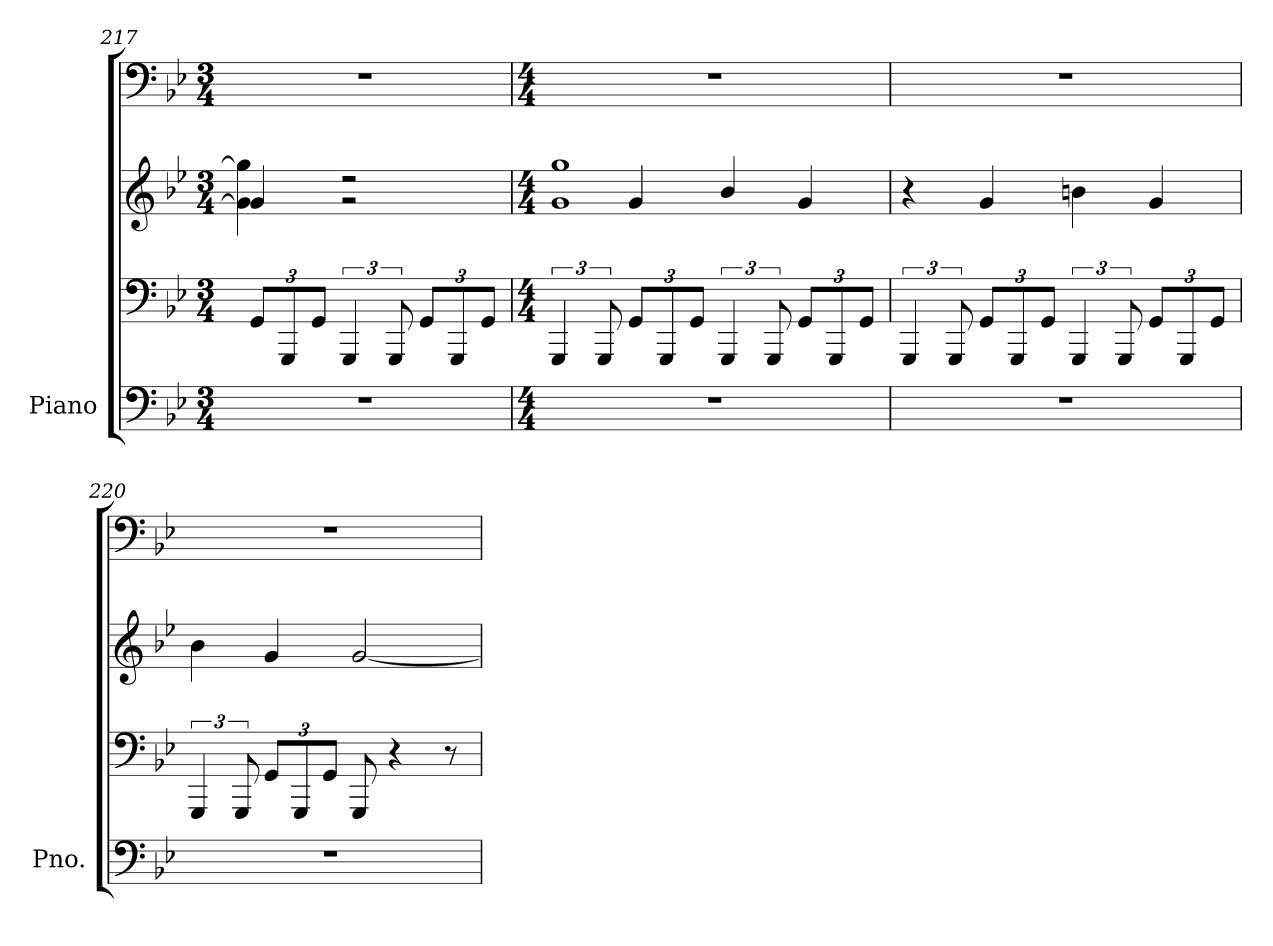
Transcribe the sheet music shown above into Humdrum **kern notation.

**kern	**kern	**kern	**kern
*part1	*part1	*part1	*part1
*staff4	*staff3	*staff2	*staff1
*I"Piano	*	*	*
*I'Pno.	*	*	*
*clefF4	*clefF4	*clefG2	*clefF4
*k[b-e-]	*k[b-e-]	*k[b-e-]	*k[b-e-]
*M3/4	*M3/4	*M3/4	*M3/4
*	*Xbrackettup	*	*
=217	=217	=217	=217
*	*	*^	*
2.r	12GG/L	4g/	4g\] 4gg\]	2.r
.	12GGG/	.	.	.
.	12GG/J	.	.	.
*	*brackettup	*	*	*
.	6GGG/	2r	2r	.
.	12GGG/	.	.	.
*	*Xbrackettup	*	*	*
.	12GG/L	.	.	.
.	12GGG/	.	.	.
.	12GG/J	.	.	.
!!LO:LB:g=z
=218	=218	=218	=218	=218
*M4/4	*M4/4	*M4/4	*	*M4/4
*	*brackettup	*	*	*
1r	6GGG/	4ryy	1g 1gg	1r
.	12GGG/	.	.	.
*	*Xbrackettup	*	*	*
.	12GG/L	4g/	.	.
.	12GGG/	.	.	.
.	12GG/J	.	.	.
*	*brackettup	*	*	*
.	6GGG/	4b-/	.	.
.	12GGG/	.	.	.
*	*Xbrackettup	*	*	*
.	12GG/L	4g/	.	.
.	12GGG/	.	.	.
.	12GG/J	.	.	.
*	*	*v	*v	*
=219	=219	=219	=219
*	*brackettup	*	*
1r	6GGG/	4r	1r
.	12GGG/	.	.
*	*Xbrackettup	*	*
.	12GG/L	4g/	.
.	12GGG/	.	.
.	12GG/J	.	.
*	*brackettup	*	*
.	6GGG/	4bn\	.
.	12GGG/	.	.
*	*Xbrackettup	*	*
.	12GG/L	4g/	.
.	12GGG/	.	.
.	12GG/J	.	.
=220	=220	=220	=220
*	*brackettup	*	*
1r	6GGG/	4b-\	1r
.	12GGG/	.	.
*	*Xbrackettup	*	*
.	12GG/L	4g/	.
.	12GGG/	.	.
.	12GG/J	.	.
.	8GGG/	[2g/	.
.	4r	.	.
.	8r	.	.
=	=	=	=
*-	*-	*-	*-
